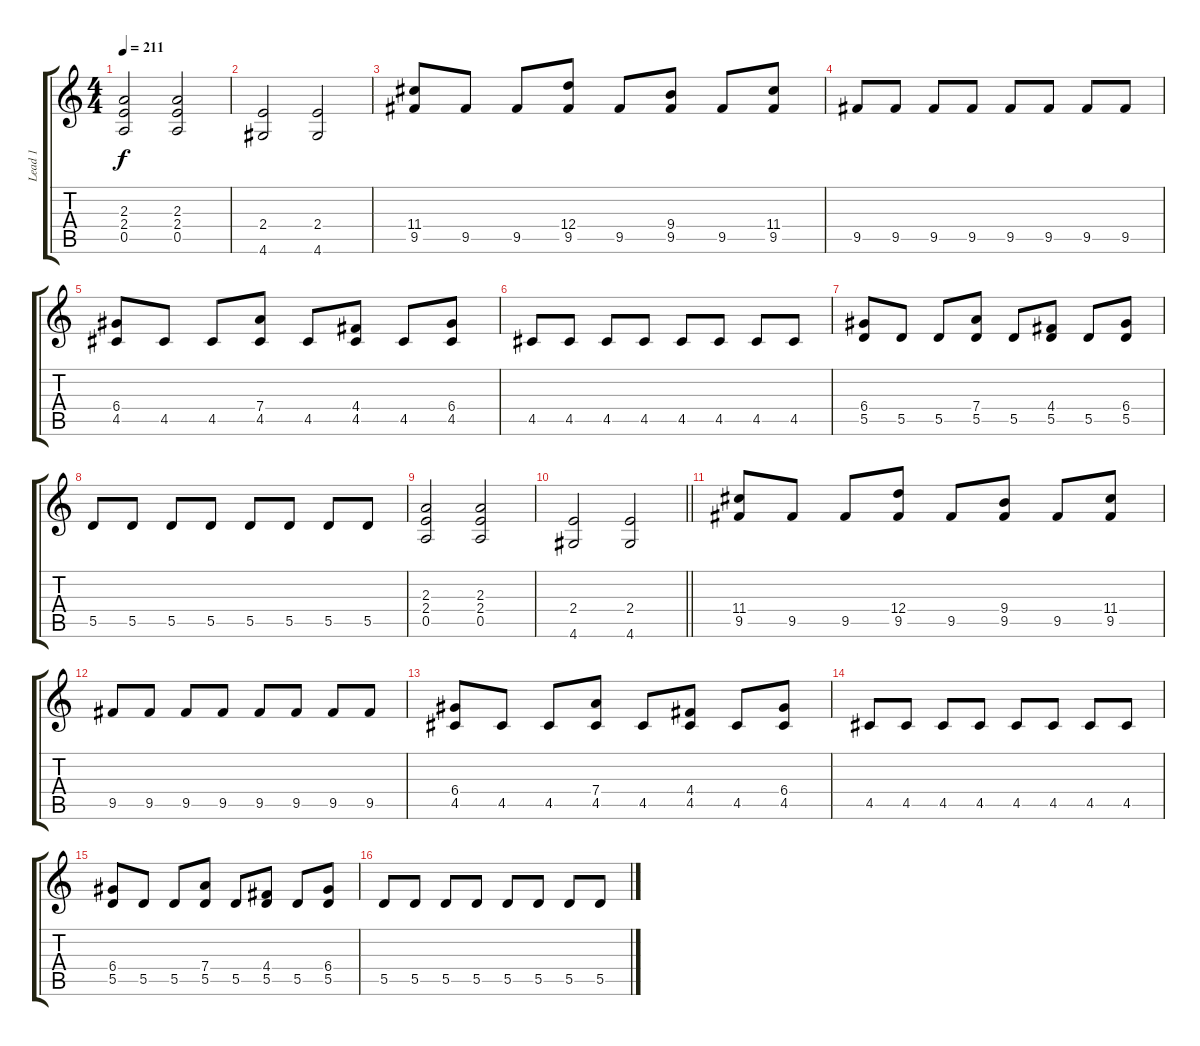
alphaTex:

\track ("Lead 1" "Lead 1") {instrument distortionguitar}
\staff {score tabs}
\tuning (E4 B3 G3 D3 A2 E2) {hide}
\ts (4 4)
\tempo 211
\clef g2
\ks c
(2.3 2.4 0.5).2{dy f} (2.3 2.4 0.5).2 |
(2.4 4.6).2 (2.4 4.6).2 |
(11.4 9.5).8 9.5.8 9.5.8 (12.4 9.5).8 9.5.8 (9.4 9.5).8 9.5.8 (11.4 9.5).8 |
9.5.8 9.5.8 9.5.8 9.5.8 9.5.8 9.5.8 9.5.8 9.5.8 |
(6.4 4.5).8 4.5.8 4.5.8 (7.4 4.5).8 4.5.8 (4.4 4.5).8 4.5.8 (6.4 4.5).8 |
4.5.8 4.5.8 4.5.8 4.5.8 4.5.8 4.5.8 4.5.8 4.5.8 |
(6.4 5.5).8 5.5.8 5.5.8 (7.4 5.5).8 5.5.8 (4.4 5.5).8 5.5.8 (6.4 5.5).8 |
5.5.8 5.5.8 5.5.8 5.5.8 5.5.8 5.5.8 5.5.8 5.5.8 |
(2.3 2.4 0.5).2 (2.3 2.4 0.5).2 |
\barLineRight lightlight
(2.4 4.6).2 (2.4 4.6).2 |
(11.4 9.5).8 9.5.8 9.5.8 (12.4 9.5).8 9.5.8 (9.4 9.5).8 9.5.8 (11.4 9.5).8 |
9.5.8 9.5.8 9.5.8 9.5.8 9.5.8 9.5.8 9.5.8 9.5.8 |
(6.4 4.5).8 4.5.8 4.5.8 (7.4 4.5).8 4.5.8 (4.4 4.5).8 4.5.8 (6.4 4.5).8 |
4.5.8 4.5.8 4.5.8 4.5.8 4.5.8 4.5.8 4.5.8 4.5.8 |
(6.4 5.5).8 5.5.8 5.5.8 (7.4 5.5).8 5.5.8 (4.4 5.5).8 5.5.8 (6.4 5.5).8 |
5.5.8 5.5.8 5.5.8 5.5.8 5.5.8 5.5.8 5.5.8 5.5.8
